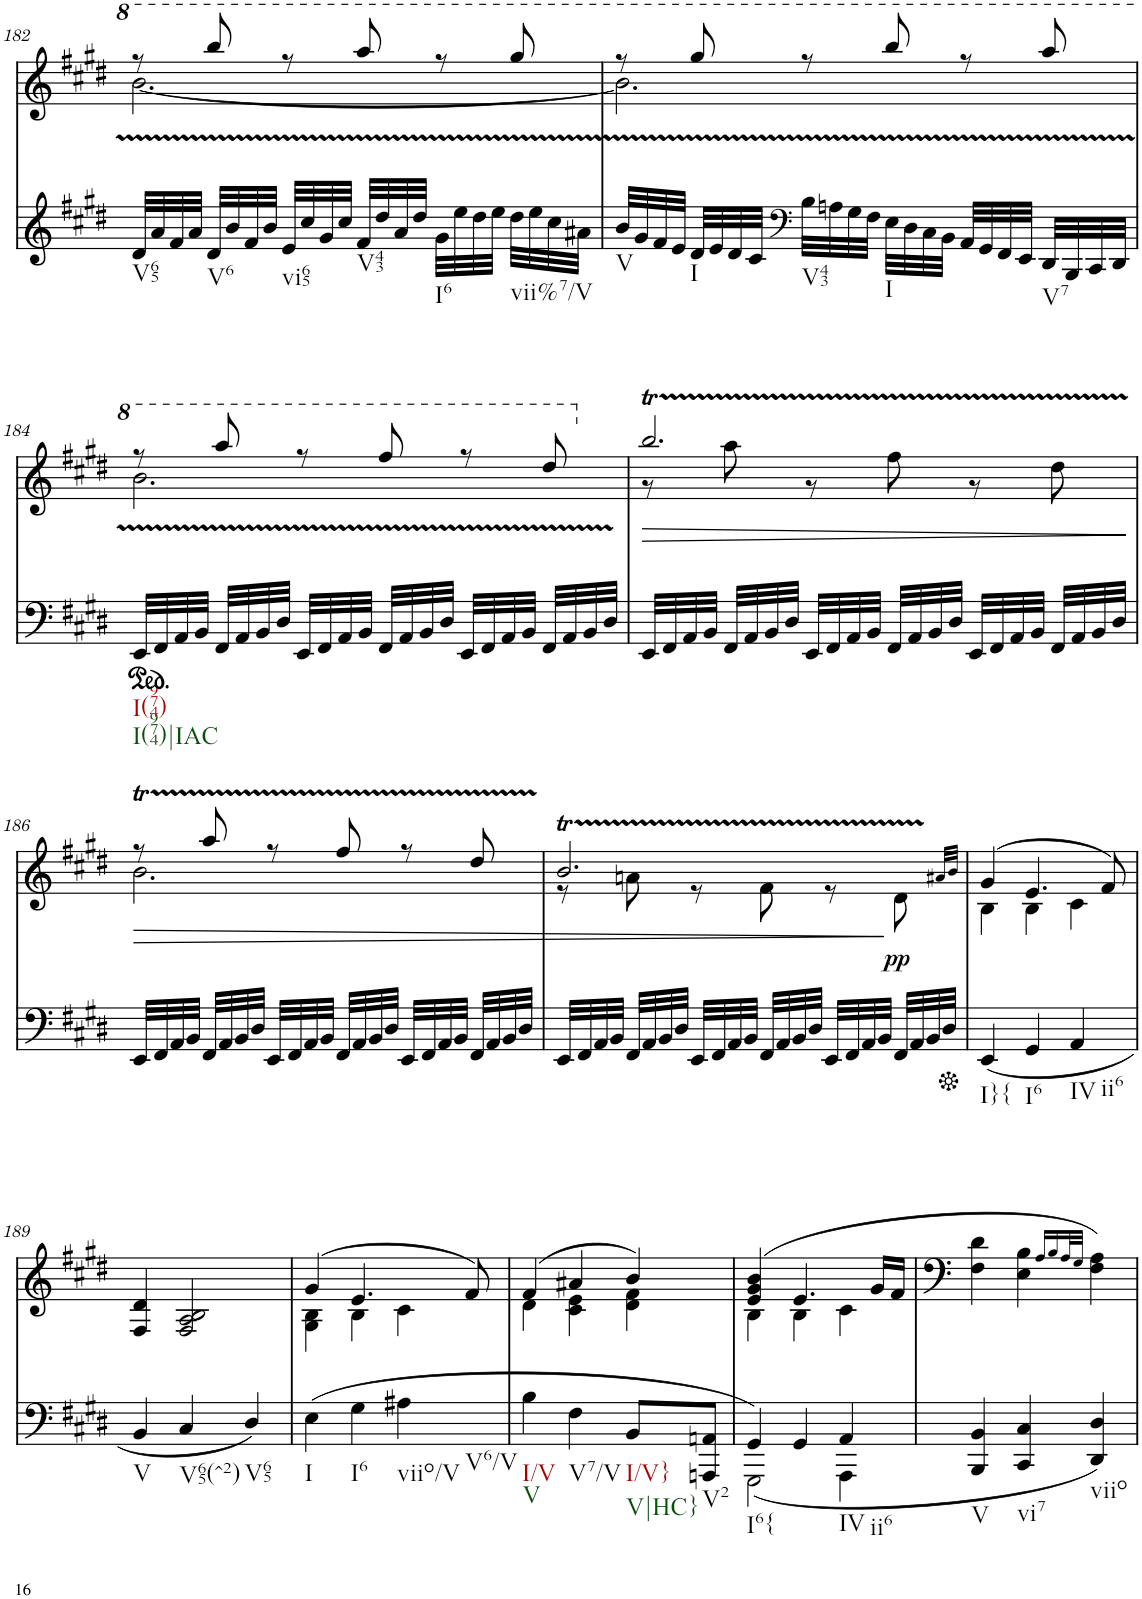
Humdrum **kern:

**kern	**kern	**text	**dynam
*part2	*part1	*part1	*part1
*staff2	*staff1	*staff1	*staff1
*I"Piano	*I"Piano	*	*
*I'Pno	*I'Pno	*	*
!!LO:PB:g=z
*clefG2	*clefF4	*	*
*k[f#c#g#d#]	*k[f#c#g#d#]	*	*
*E:	*E:	*	*
*M3/4	*M3/4	*	*
=182	=182	=182	=182
*	*^	*	*
!LO:TX:b:t=V65	!	!	!	!
32d#/LLL	8r	[2.bb\	.	.
32a/	.	.	.	.
32f#/	.	.	.	.
32a/JJJ	.	.	.	.
!LO:TX:b:t=V6	!	!	!	!
32d#/LLL	8bbb/	.	.	.
32b/	.	.	.	.
32f#/	.	.	.	.
32b/JJJ	.	.	.	.
!LO:TX:b:t=vi65	!	!	!	!
32e/LLL	8r	.	.	.
32cc#/	.	.	.	.
32g#/	.	.	.	.
32cc#/JJJ	.	.	.	.
!LO:TX:b:t=V43	!	!	!	!
32f#/LLL	8aaa/	.	.	.
32dd#/	.	.	.	.
32a/	.	.	.	.
32dd#/JJJ	.	.	.	.
!LO:TX:b:t=I6	!	!	!	!
32g#\LLL	8r	.	.	.
32ee\	.	.	.	.
32dd#\	.	.	.	.
32ee\JJJ	.	.	.	.
!LO:TX:b:t=vii%7/V	!	!	!	!
32dd#\LLL	8ggg#/	.	.	.
32ee\	.	.	.	.
32cc#\	.	.	.	.
32a#X\JJJ	.	.	.	.
=183	=183	=183	=183	=183
!LO:TX:b:t=V	!	!	!	!
32b/LLL	8r	2.bb\]	.	.
32g#/	.	.	.	.
32f#/	.	.	.	.
32e/JJJ	.	.	.	.
!LO:TX:b:t=I	!	!	!	!
32d#/LLL	8ggg#/	.	.	.
32e/	.	.	.	.
32d#/	.	.	.	.
32c#/JJJ	.	.	.	.
*clefF4	*	*	*	*
!LO:TX:b:t=V43	!	!	!	!
32B\LLL	8r	.	.	.
32An\	.	.	.	.
32G#\	.	.	.	.
32F#\JJJ	.	.	.	.
!LO:TX:b:t=I	!	!	!	!
32E\LLL	8bbb/	.	.	.
32D#\	.	.	.	.
32C#\	.	.	.	.
32BB\JJJ	.	.	.	.
32AA/LLL	8r	.	.	.
32GG#/	.	.	.	.
32FF#/	.	.	.	.
32EE/JJJ	.	.	.	.
!LO:TX:b:t=V7	!	!	!	!
32DD#/LLL	8aaa/	.	.	.
32BBB/	.	.	.	.
32CC#/	.	.	.	.
32DD#/JJJ	.	.	.	.
!!LO:LB:g=z	!!
=184	=184	=184	=184	=184
*ped	*	*	*	*
!LO:TX:b:t=I(974)	!	!	!	!
!LO:TX:b:t=I(974)|IAC	!	!	!	!
32EE/LLL	8r	2.bb\	.	.
32FF#/	.	.	.	.
32AA/	.	.	.	.
32BB/JJJ	.	.	.	.
32FF#/LLL	8aaa/	.	.	.
32AA/	.	.	.	.
32BB/	.	.	.	.
32D#/JJJ	.	.	.	.
32EE/LLL	8r	.	.	.
32FF#/	.	.	.	.
32AA/	.	.	.	.
32BB/JJJ	.	.	.	.
32FF#/LLL	8fff#/	.	.	.
32AA/	.	.	.	.
32BB/	.	.	.	.
32D#/JJJ	.	.	.	.
32EE/LLL	8r	.	.	.
32FF#/	.	.	.	.
32AA/	.	.	.	.
32BB/JJJ	.	.	.	.
32FF#/LLL	8ddd#/	.	.	.
32AA/	.	.	.	.
32BB/	.	.	.	.
32D#/JJJ	.	.	.	.
=185	=185	=185	=185	=185
!	!	!	!	!LO:HP:b
32EE/LLL	2.bbT/	8r	.	>
32FF#/	.	.	.	.
32AA/	.	.	.	.
32BB/JJJ	.	.	.	.
32FF#/LLL	.	8aa\	.	.
32AA/	.	.	.	.
32BB/	.	.	.	.
32D#/JJJ	.	.	.	.
32EE/LLL	.	8r	.	.
32FF#/	.	.	.	.
32AA/	.	.	.	.
32BB/JJJ	.	.	.	.
32FF#/LLL	.	8ff#\	.	.
32AA/	.	.	.	.
32BB/	.	.	.	.
32D#/JJJ	.	.	.	.
32EE/LLL	.	8r	.	.
32FF#/	.	.	.	.
32AA/	.	.	.	.
32BB/JJJ	.	.	.	.
32FF#/LLL	.	8dd#\	.	.
32AA/	.	.	.	.
32BB/	.	.	.	.
32D#/JJJ	.	.	.	.
*	*v	*v	*	*
.	.	.	]
!!LO:LB:g=z
=186	=186	=186	=186
!	!	!	!LO:HP:b
*	*^	*	*
32EE/LLL	8rt	2.b\	.	>
32FF#/	.	.	.	.
32AA/	.	.	.	.
32BB/JJJ	.	.	.	.
32FF#/LLL	8aa/	.	.	.
32AA/	.	.	.	.
32BB/	.	.	.	.
32D#/JJJ	.	.	.	.
32EE/LLL	8r	.	.	.
32FF#/	.	.	.	.
32AA/	.	.	.	.
32BB/JJJ	.	.	.	.
32FF#/LLL	8ff#/	.	.	.
32AA/	.	.	.	.
32BB/	.	.	.	.
32D#/JJJ	.	.	.	.
32EE/LLL	8r	.	.	.
32FF#/	.	.	.	.
32AA/	.	.	.	.
32BB/JJJ	.	.	.	.
32FF#/LLL	8dd#TTT/	.	.	.
32AA/	.	.	.	.
32BB/	.	.	.	.
32D#/JJJ	.	.	.	.
=187	=187	=187	=187	=187
32EE/LLL	2.bT/	8r	.	.
32FF#/	.	.	.	.
32AA/	.	.	.	.
32BB/JJJ	.	.	.	.
32FF#/LLL	.	8an\	.	.
32AA/	.	.	.	.
32BB/	.	.	.	.
32D#/JJJ	.	.	.	.
32EE/LLL	.	8r	.	.
32FF#/	.	.	.	.
32AA/	.	.	.	.
32BB/JJJ	.	.	.	.
32FF#/LLL	.	8f#\	.	.
32AA/	.	.	.	.
32BB/	.	.	.	.
32D#/JJJ	.	.	.	.
32EE/LLL	.	8r	.	.
32FF#/	.	.	.	.
32AA/	.	.	.	.
32BB/JJJ	.	.	.	.
!	!	!	!LO:LY:b	!
32FF#/LLL	.	8d#\	.	]
32AA/	.	.	.	.
32BB/	.	.	.	.
32D#/JJJ	.	.	.	.
.	32qa#X/LLL	.	.	.
.	32qb/JJJ	.	.	.
=188	=188	=188	=188	=188
*Xped	*	*	*	*
!LO:TX:b:t=I}{	!	!	!	!
(<4EE/	(4g#/	4B\	.	.
!LO:TX:b:t=I6	!	!	!	!
4GG#/	4.e/	4B\	.	.
!LO:TX:b:t=IV	!	!	!	!
!LO:TX:b:t=ii6	!	!	!	!
4AA/	.	4c#\	.	.
.	8f#/)	.	.	.
*	*v	*v	*	*
!!LO:LB:g=z
=189	=189	=189	=189
!LO:TX:b:t=V	!	!	!
4BB/	4F#/ 4d#/	.	.
!LO:TX:b:t=V65(^2)	!	!	!
4C#/	2F#/ 2A/ 2B/	.	.
!LO:TX:b:t=V65	!	!	!
4D#/)	.	.	.
=190	=190	=190	=190
*	*^	*	*
!LO:TX:b:t=I	!	!	!	!
(4E\	(4g#/	4G#\ 4B\	.	.
!LO:TX:b:t=I6	!	!	!	!
4G#\	4.e/	4B\	.	.
!LO:TX:b:t=viio/V	!	!	!	!
!LO:TX:b:t=V6/V	!	!	!	!
4A#X\	.	4c#\	.	.
.	8f#/)	.	.	.
=191	=191	=191	=191	=191
!LO:TX:b:t=I/V	!	!	!	!
!LO:TX:b:t=V	!	!	!	!
4B\	(>4f#/	4d#\	.	.
!LO:TX:b:t=V7/V	!	!	!	!
4F#\	4a#X/	4c#\ 4e\	.	.
!LO:TX:b:t=I/V}	!	!	!	!
!LO:TX:b:t=V|HC}	!	!	!	!
8BB/L	4b/)	4d#\ 4f#\	.	.
!LO:TX:b:t=V2	!	!	!	!
8AAAn/ 8AAn/J	.	.	.	.
=192	=192	=192	=192	=192
*^	*	*	*	*
!LO:TX:b:t=I6{	!	!	!	!	!
4GG#/)	(2GGG#\	(4e/ 4g#/ 4b/	4B\	.	.
4GG#/	.	4.e/	4B\	.	.
!LO:TX:b:t=IV	!	!	!	!	!
!LO:TX:b:t=ii6	!	!	!	!	!
4AA/	4AAA\	.	4c#\	.	.
.	.	16g#/LL	.	.	.
.	.	16f#/JJ	.	.	.
*	*	*v	*v	*	*
=193	=193	=193	=193	=193
!LO:TX:b:t=V	!	!	!	!
4ryy	4BBB/ 4BB/	4F#\ 4d#\	.	.
!LO:TX:b:t=vi7	!	!	!	!
4ryy	4CC#/ 4C#/	4E\ 4B\	.	.
.	.	16qA/LL	.	.
.	.	16qB/	.	.
.	.	32qA/L	.	.
.	.	32qG#/JJJ	.	.
!LO:TX:b:t=viio	!	!	!	!
4ryy	4DD#/ 4D#/)	4F#\ 4A\)	.	.
*v	*v	*	*	*
=	=	=	=
*-	*-	*-	*-
